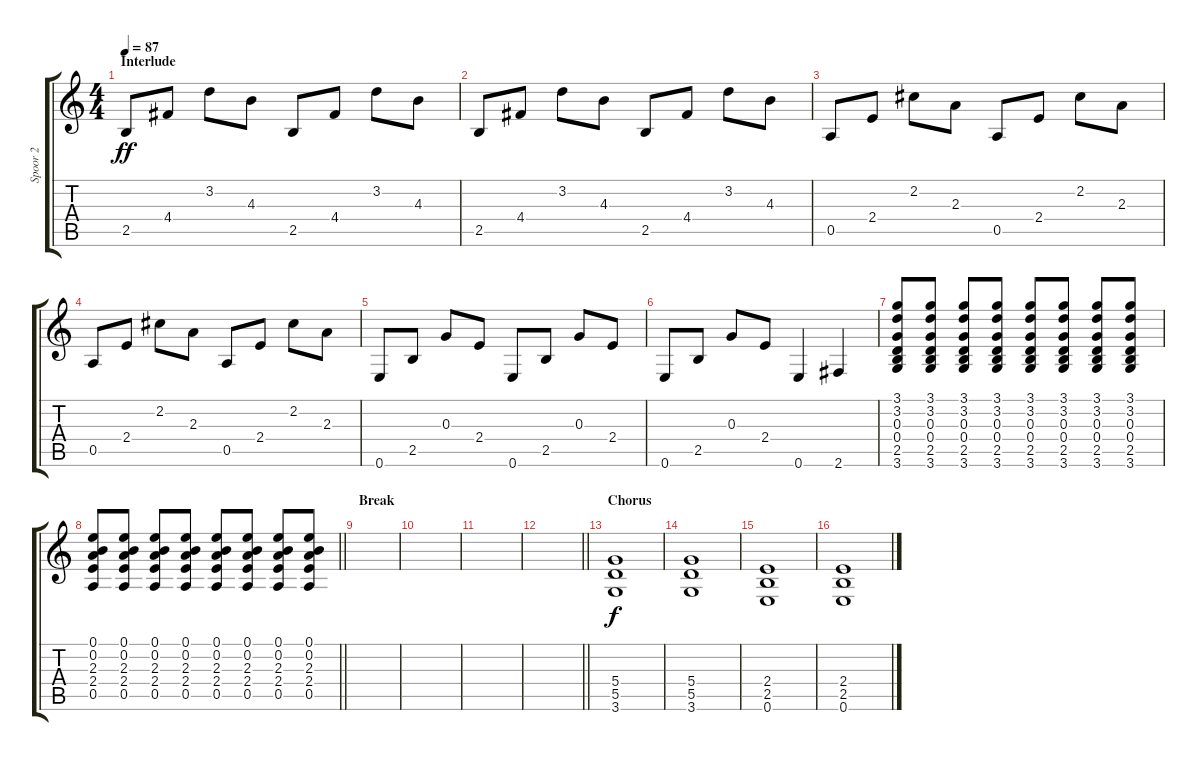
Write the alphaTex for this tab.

\track ("Spoor 2" "Spoor 2") {instrument overdrivenguitar}
\staff {score tabs}
\tuning (E4 B3 G3 D3 A2 E2) {hide}
\ts (4 4)
\section ("" "Interlude")
\tempo 87
\clef g2
\ks c
2.5.8{dy ff} 4.4.8 3.2.8 4.3.8 2.5.8 4.4.8 3.2.8 4.3.8 |
2.5.8 4.4.8 3.2.8 4.3.8 2.5.8 4.4.8 3.2.8 4.3.8 |
0.5.8 2.4.8 2.2.8 2.3.8 0.5.8 2.4.8 2.2.8 2.3.8 |
0.5.8 2.4.8 2.2.8 2.3.8 0.5.8 2.4.8 2.2.8 2.3.8 |
0.6.8 2.5.8 0.3.8 2.4.8 0.6.8 2.5.8 0.3.8 2.4.8 |
0.6.8 2.5.8 0.3.8 2.4.8 0.6.4 2.6.4 |
(3.1 3.2 0.3 0.4 2.5 3.6).8 (3.1 3.2 0.3 0.4 2.5 3.6).8 (3.1 3.2 0.3 0.4 2.5 3.6).8 (3.1 3.2 0.3 0.4 2.5 3.6).8 (3.1 3.2 0.3 0.4 2.5 3.6).8 (3.1 3.2 0.3 0.4 2.5 3.6).8 (3.1 3.2 0.3 0.4 2.5 3.6).8 (3.1 3.2 0.3 0.4 2.5 3.6).8 |
\barLineRight lightlight
(0.1 0.2 2.3 2.4 0.5).8 (0.1 0.2 2.3 2.4 0.5).8 (0.1 0.2 2.3 2.4 0.5).8 (0.1 0.2 2.3 2.4 0.5).8 (0.1 0.2 2.3 2.4 0.5).8 (0.1 0.2 2.3 2.4 0.5).8 (0.1 0.2 2.3 2.4 0.5).8 (0.1 0.2 2.3 2.4 0.5).8 |
\section ("" "Break")
|
|
|
\barLineRight lightlight
|
\section ("" "Chorus")
(5.4 5.5 3.6).1{dy f} |
(5.4 5.5 3.6).1 |
(2.4 2.5 0.6).1 |
(2.4 2.5 0.6).1
